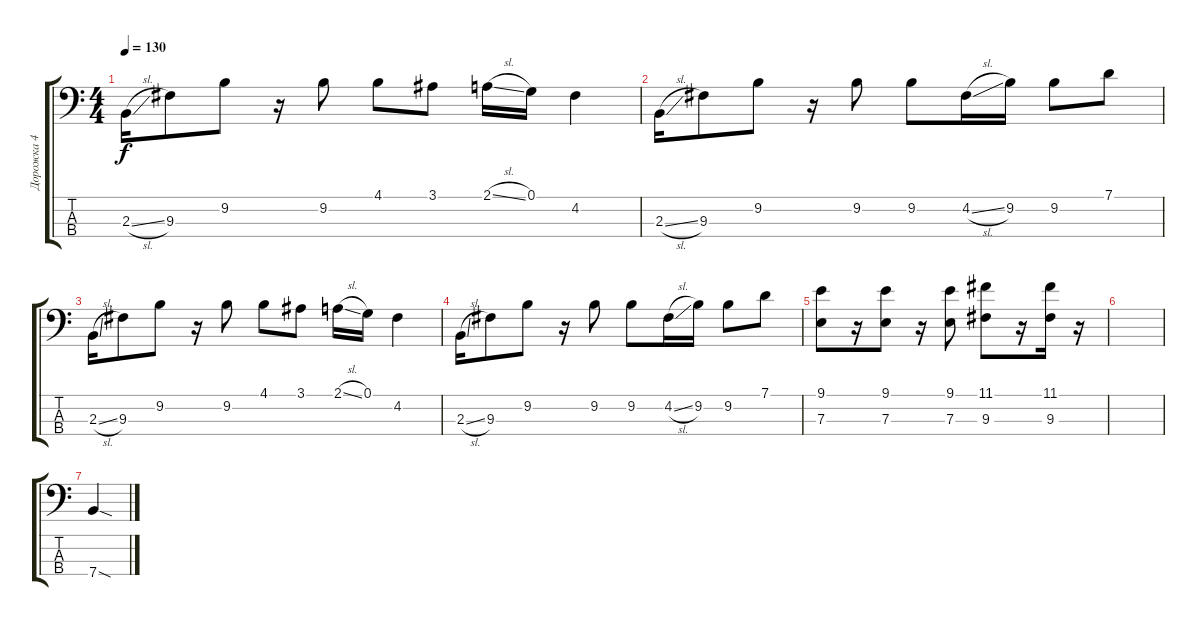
\track ("Дорожка 4" "Дорожка 4") {solo instrument electricbassfinger}
\staff {score tabs}
\tuning (G2 D2 A1 E1) {hide}
\ts (4 4)
\tempo 130
\clef f4
\ks c
2.3{sl}.16{dy f} 9.3.8 9.2.8 r.16 9.2.8 4.1.8 3.1.8 2.1{sl}.16 0.1.16 4.2.4 |
2.3{sl}.16 9.3.8 9.2.8 r.16 9.2.8 9.2.8 4.2{sl}.16 9.2.16 9.2.8 7.1.8 |
2.3{sl}.16 9.3.8 9.2.8 r.16 9.2.8 4.1.8 3.1.8 2.1{sl}.16 0.1.16 4.2.4 |
2.3{sl}.16 9.3.8 9.2.8 r.16 9.2.8 9.2.8 4.2{sl}.16 9.2.16 9.2.8 7.1.8 |
(9.1 7.3).8 r.16 (9.1 7.3).8 r.16 (9.1 7.3).8 (11.1 9.3).8 r.16 (11.1 9.3).16 r.16 |
|
7.4{sod}.4
